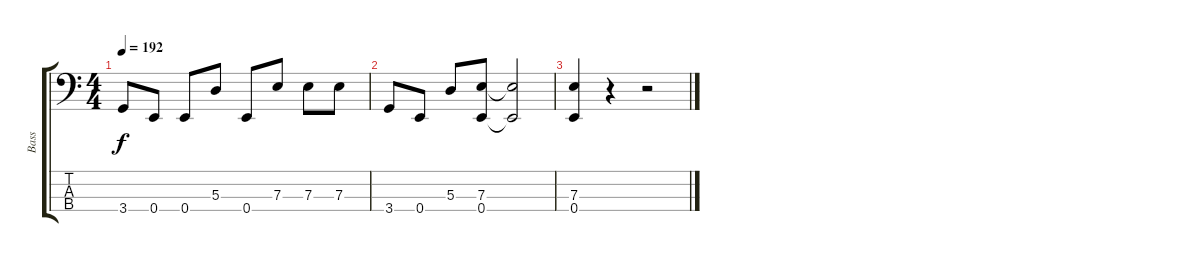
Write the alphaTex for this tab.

\track ("Bass" "Bass") {instrument electricbasspick}
\staff {score tabs}
\tuning (G2 D2 A1 E1) {hide}
\ts (4 4)
\tempo 192
\clef f4
\ks c
3.4.8{dy f} 0.4.8 0.4.8 5.3.8 0.4.8 7.3.8 7.3.8 7.3.8 |
3.4.8 0.4.8 5.3.8 (7.3 0.4).8 (7.3{t} 0.4{t}).2 |
(7.3 0.4).4 r.4 r.2
